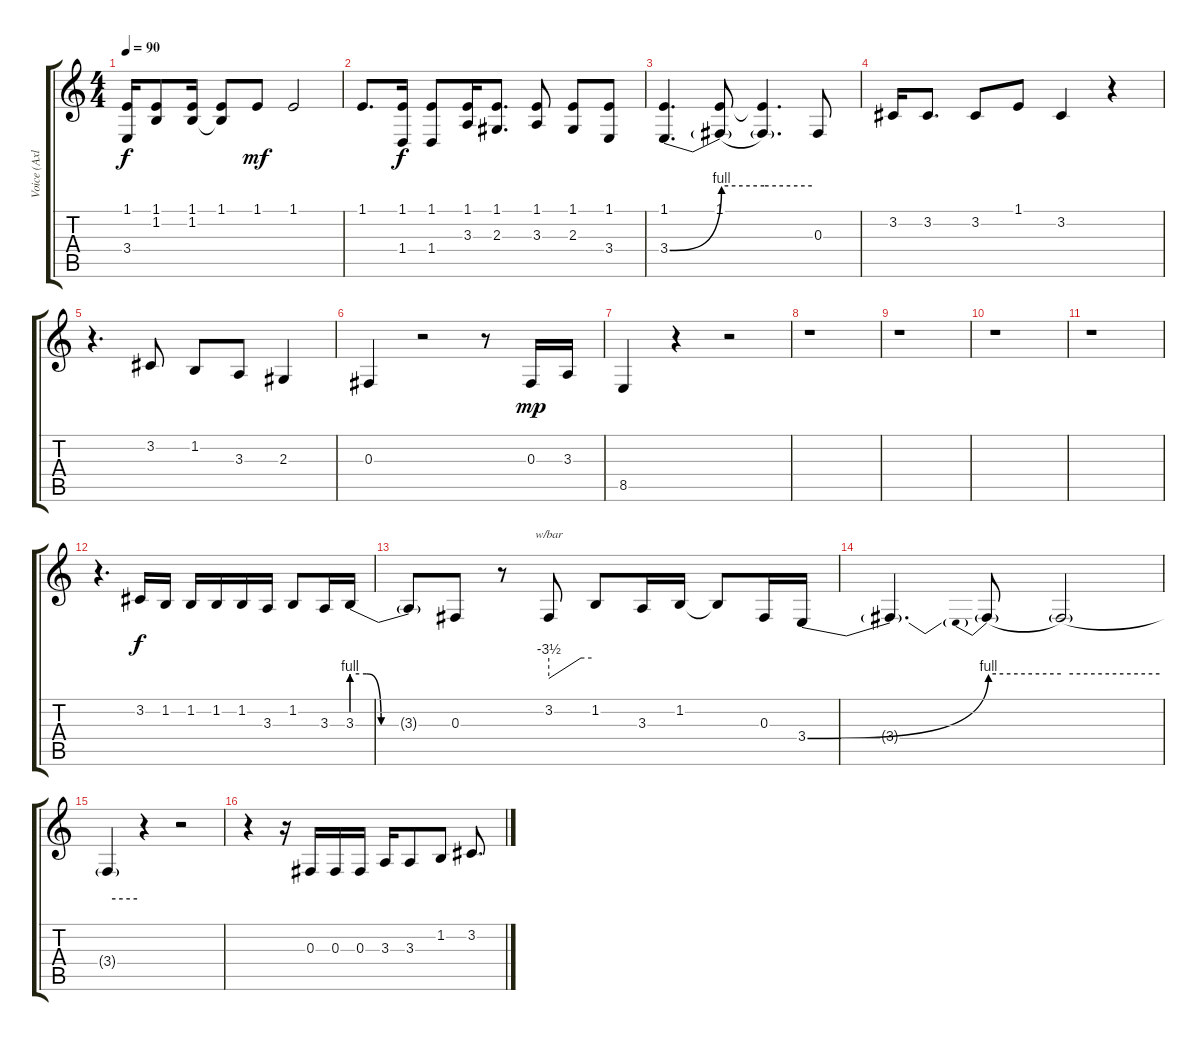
\track ("Voice (Axl)" "Voice (Axl") {instrument lead2sawtooth}
\staff {score tabs}
\tuning (Eb4 Bb3 Gb3 Db3 Ab2 Eb2) {hide}
\ts (4 4)
\tempo 90
\clef g2
\ks c
(1.1 3.4).16{dy f} (1.1 1.2).8 (1.1 1.2).16 (1.1 1.2{t}).8 1.1.8{dy mf} 1.1.2 |
1.1.8{d} (1.1 1.4).16{dy f} (1.1 1.4).8 (1.1 3.3).16 (1.1 2.3).8{d} (1.1 3.3).8 (1.1 2.3).8 (1.1 3.4).8 |
(1.1 3.4{be (bend 0 0 60 4)}).4{d} (1.1 3.4{be (hold 0 4 60 4) t}).8 (1.1{t} 3.4{be (hold 0 4 60 4) t}).4{d} 0.3.8 |
3.2.16 3.2.8{d} 3.2.8 1.1.8 3.2.4 r.4 |
r.4{d} 3.2.8 1.2.8 3.3.8 2.3.4 |
0.3.4 r.2 r.8 0.3.16{dy mp} 3.3.16 |
8.5.4 r.4 r.2 |
r.1 |
r.1 |
r.1 |
r.1 |
r.4{d} 3.2.16{dy f} 1.2.16 1.2.16 1.2.16 1.2.16 3.3.16 1.2.8 3.3.16 3.3{be (custom 0 4 15 4 30 0 60 0)}.16 |
3.3{be (hold 0 0 60 0) t}.8 0.3.8 r.8 3.2.8{tbe (custom default 0 -14 45 0 60 0)} 1.2.8 3.3.16 1.2.16 1.2{t}.8 0.3.16 3.4{be (bend 0 0 60 4)}.16 |
3.4{t}.4{d} 3.4{be (prebend 0 4 60 4) t}.8 3.4{be (hold 0 4 60 4) t}.2 |
3.4{be (hold 0 4 60 4) t}.4 r.4 r.2 |
r.4 r.16 0.3.16 0.3.16 0.3.16 3.3.16 3.3.8 1.2.8 3.2.8{d}
